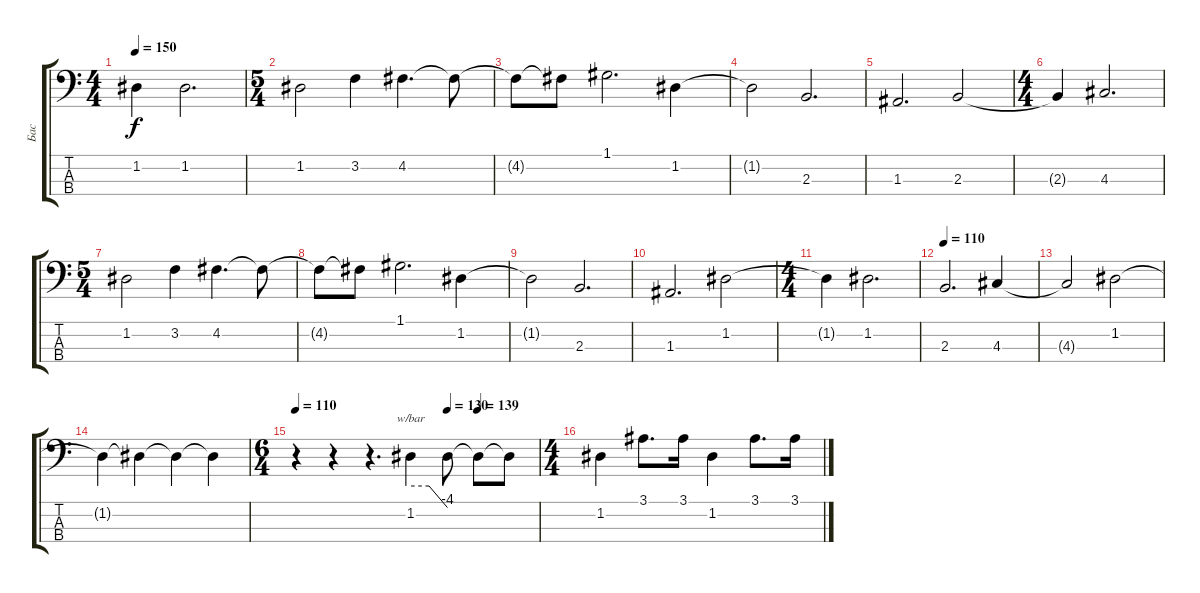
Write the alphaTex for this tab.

\track ("Бас" "Бас") {instrument electricbassfinger}
\staff {score tabs}
\tuning (G2 D2 A1 D1) {hide}
\ts (4 4)
\tempo 150
\clef f4
\ks c
1.2{t}.4{dy f} 1.2.2{d} |
\ts (5 4)
1.2.2 3.2.4 4.2.4{d} 4.2{t}.8 |
4.2{t}.8 4.2{t}.8 1.1.2{d} 1.2.4 |
1.2{t}.2 2.3.2{d} |
1.3.2{d} 2.3.2 |
\ts (4 4)
2.3{t}.4 4.3.2{d} |
\ts (5 4)
1.2.2 3.2.4 4.2.4{d} 4.2{t}.8 |
4.2{t}.8 4.2{t}.8 1.1.2{d} 1.2.4 |
1.2{t}.2 2.3.2{d} |
1.3.2{d} 1.2.2 |
\ts (4 4)
1.2{t}.4 1.2.2{d} |
\tempo 110
2.3.2{d} 4.3.4 |
4.3{t}.2 1.2.2 |
1.2{t}.4 1.2{t}.4 1.2{t}.4 1.2{t}.4 |
\ts (6 4)
\tempo 110
\tempo (130 0.625)
\tempo (139 0.75)
r.4 r.4 r.4{d} 1.2.4{tbe (custom default 0 0 30 0 60 -16)} 1.2{t}.8 1.2{t}.8 1.2{t}.8 |
\ts (4 4)
1.2.4 3.1.8{d} 3.1.16 1.2.4 3.1.8{d} 3.1.16
